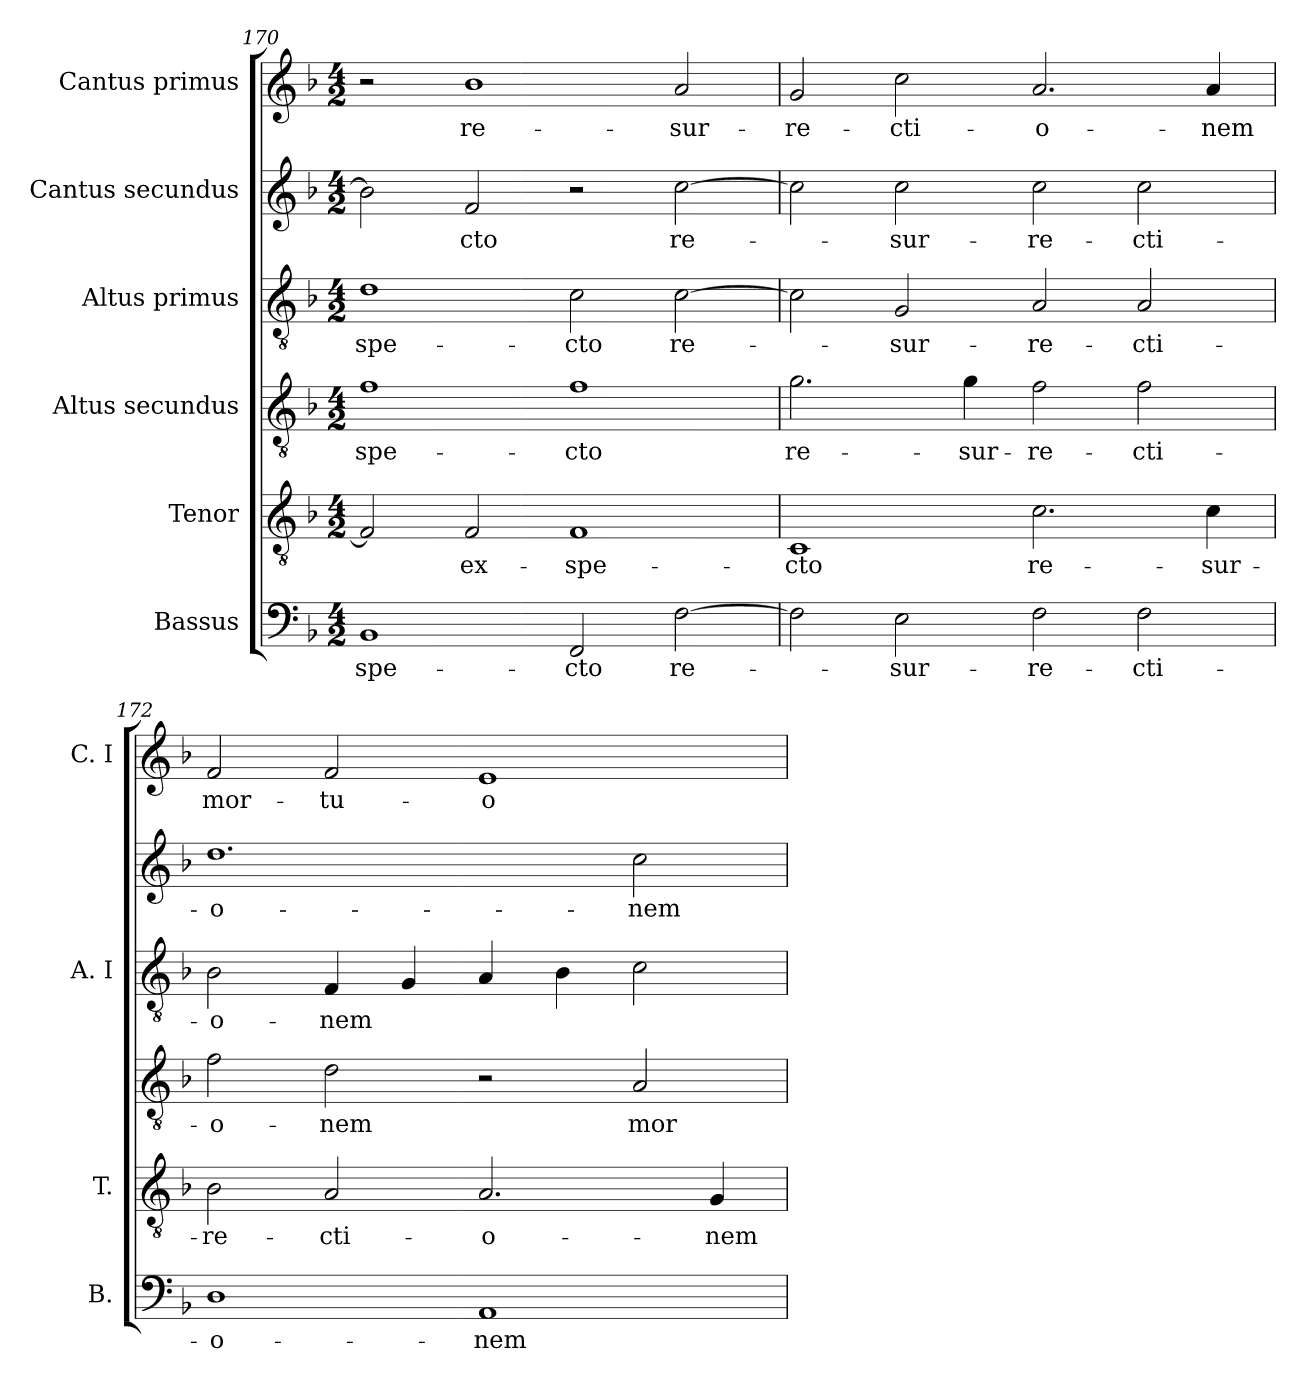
**kern	**text	**kern	**text	**kern	**text	**kern	**text	**kern	**text	**kern	**text
*part6	*part6	*part5	*part5	*part4	*part4	*part3	*part3	*part2	*part2	*part1	*part1
*staff6	*staff6	*staff5	*staff5	*staff4	*staff4	*staff3	*staff3	*staff2	*staff2	*staff1	*staff1
*I"Bassus	*	*I"Tenor	*	*I"Altus secundus	*	*I"Altus primus	*	*I"Cantus secundus	*	*I"Cantus primus	*
*I'B.	*	*I'T.	*	*	*	*I'A. I	*	*	*	*I'C. I	*
*clefF4	*	*clefGv2	*	*clefGv2	*	*clefGv2	*	*clefG2	*	*clefG2	*
*	*	*ITrd7c12	*	*ITrd7c12	*	*ITrd7c12	*	*	*	*	*
*k[b-]	*	*k[b-]	*	*k[b-]	*	*k[b-]	*	*k[b-]	*	*k[b-]	*
*d:	*	*d:	*	*d:	*	*d:	*	*d:	*	*d:	*
*M4/2	*	*M4/2	*	*M4/2	*	*M4/2	*	*M4/2	*	*M4/2	*
=170	=170	=170	=170	=170	=170	=170	=170	=170	=170	=170	=170
!	!LO:LY:b:color=#000000	!	!	!	!	!	!	!	!	!	!
!	!	!	!	!	!LO:LY:b:color=#000000	!	!	!	!	!	!
!	!	!	!	!	!	!	!LO:LY:b:color=#000000	!	!	!	!
1BB-i	-spe-	2FFi/]	.	1Fi	-spe-	1Di	-spe-	2b-i\]	.	2r	.
!	!	!	!LO:LY:b:color=#000000	!	!	!	!	!	!	!	!
!	!	!	!	!	!	!	!	!	!LO:LY:b:color=#000000	!	!
!	!	!	!	!	!	!	!	!	!	!	!LO:LY:b:color=#000000
.	.	2FFi/	ex-	.	.	.	.	2fi/	-cto	1b-i	re-
!	!LO:LY:b:color=#000000	!	!	!	!	!	!	!	!	!	!
!	!	!	!LO:LY:b:color=#000000	!	!	!	!	!	!	!	!
!	!	!	!	!	!LO:LY:b:color=#000000	!	!	!	!	!	!
!	!	!	!	!	!	!	!LO:LY:b:color=#000000	!	!	!	!
2FFi/	-cto	1FFi	-spe-	1Fi	-cto	2Ci\	-cto	2r	.	.	.
!	!LO:LY:b:color=#000000	!	!	!	!	!	!	!	!	!	!
!	!	!	!	!	!	!	!LO:LY:b:color=#000000	!	!	!	!
!	!	!	!	!	!	!	!	!	!LO:LY:b:color=#000000	!	!
!	!	!	!	!	!	!	!	!	!	!	!LO:LY:b:color=#000000
[2Fi\	re-	.	.	.	.	[2Ci\	re-	[2cci\	re-	2ai/	-sur-
=171	=171	=171	=171	=171	=171	=171	=171	=171	=171	=171	=171
!	!	!	!LO:LY:b:color=#000000	!	!	!	!	!	!	!	!
!	!	!	!	!	!LO:LY:b:color=#000000	!	!	!	!	!	!
!	!	!	!	!	!	!	!	!	!	!	!LO:LY:b:color=#000000
2Fi\]	.	1CCi	-cto	2.Gi\	re-	2Ci\]	.	2cci\]	.	2gi/	-re-
!	!LO:LY:b:color=#000000	!	!	!	!	!	!	!	!	!	!
!	!	!	!	!	!	!	!LO:LY:b:color=#000000	!	!	!	!
!	!	!	!	!	!	!	!	!	!LO:LY:b:color=#000000	!	!
!	!	!	!	!	!	!	!	!	!	!	!LO:LY:b:color=#000000
2Ei\	-sur-	.	.	.	.	2GGi/	-sur-	2cci\	-sur-	2cci\	-cti-
!	!	!	!	!	!LO:LY:b:color=#000000	!	!	!	!	!	!
.	.	.	.	4Gi\	-sur-	.	.	.	.	.	.
!	!LO:LY:b:color=#000000	!	!	!	!	!	!	!	!	!	!
!	!	!	!LO:LY:b:color=#000000	!	!	!	!	!	!	!	!
!	!	!	!	!	!LO:LY:b:color=#000000	!	!	!	!	!	!
!	!	!	!	!	!	!	!LO:LY:b:color=#000000	!	!	!	!
!	!	!	!	!	!	!	!	!	!LO:LY:b:color=#000000	!	!
!	!	!	!	!	!	!	!	!	!	!	!LO:LY:b:color=#000000
2Fi\	-re-	2.Ci\	re-	2Fi\	-re-	2AAi/	-re-	2cci\	-re-	2.ai/	-o-
!	!LO:LY:b:color=#000000	!	!	!	!	!	!	!	!	!	!
!	!	!	!	!	!LO:LY:b:color=#000000	!	!	!	!	!	!
!	!	!	!	!	!	!	!LO:LY:b:color=#000000	!	!	!	!
!	!	!	!	!	!	!	!	!	!LO:LY:b:color=#000000	!	!
2Fi\	-cti-	.	.	2Fi\	-cti-	2AAi/	-cti-	2cci\	-cti-	.	.
!	!	!	!LO:LY:b:color=#000000	!	!	!	!	!	!	!	!
!	!	!	!	!	!	!	!	!	!	!	!LO:LY:b:color=#000000
.	.	4Ci\	-sur-	.	.	.	.	.	.	4ai/	-nem
=172	=172	=172	=172	=172	=172	=172	=172	=172	=172	=172	=172
!	!LO:LY:b:color=#000000	!	!	!	!	!	!	!	!	!	!
!	!	!	!LO:LY:b:color=#000000	!	!	!	!	!	!	!	!
!	!	!	!	!	!LO:LY:b:color=#000000	!	!	!	!	!	!
!	!	!	!	!	!	!	!LO:LY:b:color=#000000	!	!	!	!
!	!	!	!	!	!	!	!	!	!LO:LY:b:color=#000000	!	!
!	!	!	!	!	!	!	!	!	!	!	!LO:LY:b:color=#000000
1Di	-o-	2BB-i\	-re-	2Fi\	-o-	2BB-i\	-o-	1.ddi	-o-	2fi/	mor-
!	!	!	!LO:LY:b:color=#000000	!	!	!	!	!	!	!	!
!	!	!	!	!	!LO:LY:b:color=#000000	!	!	!	!	!	!
!	!	!	!	!	!	!	!LO:LY:b:color=#000000	!	!	!	!
!	!	!	!	!	!	!	!	!	!	!	!LO:LY:b:color=#000000
.	.	2AAi/	-cti-	2Di\	-nem	4FFi/	-nem	.	.	2fi/	-tu-
.	.	.	.	.	.	4GGi/	.	.	.	.	.
!	!LO:LY:b:color=#000000	!	!	!	!	!	!	!	!	!	!
!	!	!	!LO:LY:b:color=#000000	!	!	!	!	!	!	!	!
!	!	!	!	!	!	!	!	!	!	!	!LO:LY:b:color=#000000
1AAi	-nem	2.AAi/	-o-	2r	.	4AAi/	.	.	.	1ei	-o-
.	.	.	.	.	.	4BB-i\	.	.	.	.	.
!	!	!	!	!	!LO:LY:b:color=#000000	!	!	!	!	!	!
!	!	!	!	!	!	!	!	!	!LO:LY:b:color=#000000	!	!
.	.	.	.	2AAi/	mor-	2Ci\	.	2cci\	-nem	.	.
!	!	!	!LO:LY:b:color=#000000	!	!	!	!	!	!	!	!
.	.	4GGi/	-nem	.	.	.	.	.	.	.	.
=	=	=	=	=	=	=	=	=	=	=	=
*-	*-	*-	*-	*-	*-	*-	*-	*-	*-	*-	*-
